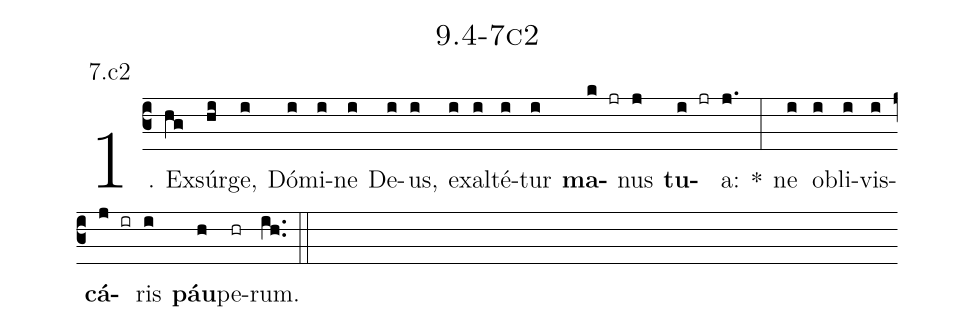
name: 9.4-7c2;
annotation: 7.c2;
%%
(c3)1. Ex(hg)súr(hi)ge,(i) Dó(i)mi(i)ne(i) De(i)us,(i) ex(i)al(i)té(i)tur(i) <b>ma</b>(k jr)nus(j) <b>tu</b>(i jr)a:(j.) *(:) ne(i) ob(i)li(i)vis(i)<b>cá</b>(j ir)ris(i) <b>páu</b>(h)pe(hr)rum.(ih..) (::)


%E(i) u(i) o(j) u(i) a(h) e.(ih..) (::)
